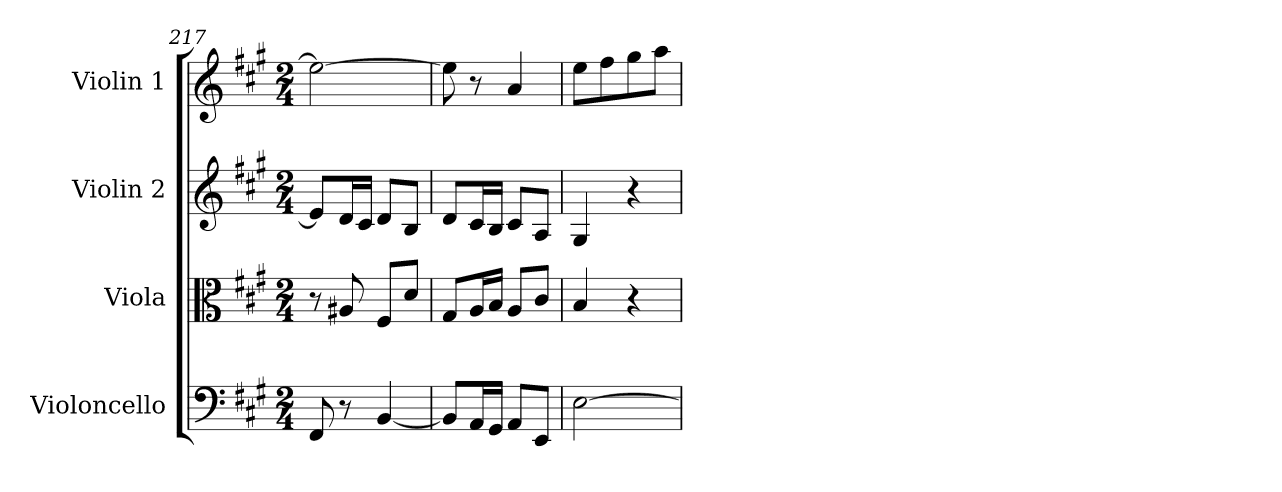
**kern	**kern	**kern	**kern
*part4	*part3	*part2	*part1
*staff4	*staff3	*staff2	*staff1
*I"Violoncello	*I"Viola	*I"Violin 2	*I"Violin 1
*I'Vc	*I'Vla	*I'Vln	*I'Vln
*clefF4	*clefC3	*clefG2	*clefG2
*k[f#c#g#]	*k[f#c#g#]	*k[f#c#g#]	*k[f#c#g#]
*M2/4	*M2/4	*M2/4	*M2/4
=217	=217	=217	=217
8FF#/	8r	8e/L]	2ee\_
8r	8A#X/	16d/L	.
.	.	16c#/JJ	.
[4BB/	8F#/L	8d/L	.
.	8d/J	8B/J	.
=218	=218	=218	=218
8BB/L]	8G#/L	8d/L	8ee\]
16AA/L	16A/L	16c#/L	8r
16GG#/JJ	16B/JJ	16B/JJ	.
8AA/L	8A/L	8c#/L	4a/
8EE/J	8c#/J	8A/J	.
=219	=219	=219	=219
[2E\	4B/	4G#/	8ee\L
.	.	.	8ff#\
.	4r	4r	8gg#\
.	.	.	8aa\J
=	=	=	=
*-	*-	*-	*-
